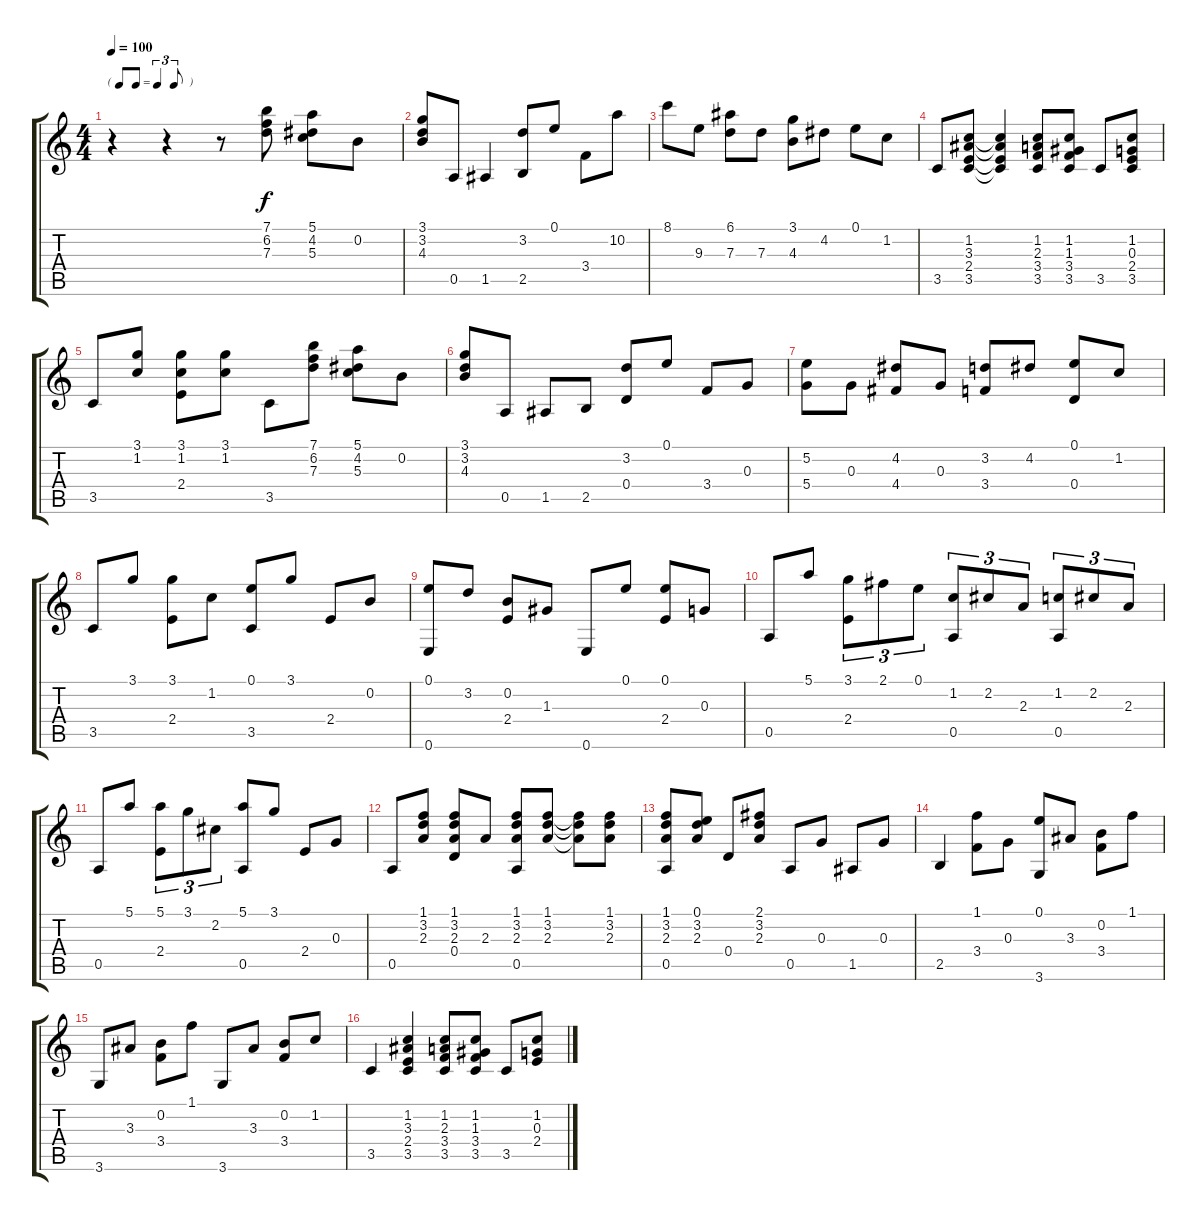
\track "" {instrument acousticguitarsteel}
\staff {score tabs}
\tuning (E4 B3 G3 D3 A2 E2) {hide}
\ts (4 4)
\tf triplet8th
\tempo 100
\clef g2
\ks c
r.4{dy f instrument acousticguitarsteel} r.4 r.8 (7.1 6.2 7.3).8 (5.1 4.2 5.3).8 0.2.8 |
(3.1 3.2 4.3).8 0.5.8 1.5.4 (3.2 2.5).8 0.1.8 3.4.8 10.2.8 |
8.1.8 9.3.8 (6.1 7.3).8 7.3.8 (3.1 4.3).8 4.2.8 0.1.8 1.2.8 |
3.5.8 (1.2 3.3 2.4 3.5).8 (1.2{t} 3.3{t} 2.4{t} 3.5{t}).4 (1.2 2.3 3.4 3.5).8 (1.2 1.3 3.4 3.5).8 3.5.8 (1.2 0.3 2.4 3.5).8 |
3.5.8 (3.1 1.2).8 (3.1 1.2 2.4).8 (3.1 1.2).8 3.5.8 (7.1 6.2 7.3).8 (5.1 4.2 5.3).8 0.2.8 |
(3.1 3.2 4.3).8 0.5.8 1.5.8 2.5.8 (3.2 0.4).8 0.1.8 3.4.8 0.3.8 |
(5.2 5.4).8 0.3.8 (4.2 4.4).8 0.3.8 (3.2 3.4).8 4.2.8 (0.1 0.4).8 1.2.8 |
3.5.8 3.1.8 (3.1 2.4).8 1.2.8 (0.1 3.5).8 3.1.8 2.4.8 0.2.8 |
(0.1 0.6).8 3.2.8 (0.2 2.4).8 1.3.8 0.6.8 0.1.8 (0.1 2.4).8 0.3.8 |
0.5.8 5.1.8 (3.1 2.4).8{tu (3 2)} 2.1.8{tu (3 2)} 0.1.8{tu (3 2)} (1.2 0.5).8{tu (3 2)} 2.2.8{tu (3 2)} 2.3.8{tu (3 2)} (1.2 0.5).8{tu (3 2)} 2.2.8{tu (3 2)} 2.3.8{tu (3 2)} |
0.5.8 5.1.8 (5.1 2.4).8{tu (3 2)} 3.1.8{tu (3 2)} 2.2.8{tu (3 2)} (5.1 0.5).8 3.1.8 2.4.8 0.3.8 |
0.5.8 (1.1 3.2 2.3).8 (1.1 3.2 2.3 0.4).8 2.3.8 (1.1 3.2 2.3 0.5).8 (1.1 3.2 2.3).8 (1.1{t} 3.2{t} 2.3{t}).8 (1.1 3.2 2.3).8 |
(1.1 3.2 2.3 0.5).8 (0.1 3.2 2.3).8 0.4.8 (2.1 3.2 2.3).8 0.5.8 0.3.8 1.5.8 0.3.8 |
2.5.4 (1.1 3.4).8 0.3.8 (0.1 3.6).8 3.3.8 (0.2 3.4).8 1.1.8 |
3.6.8 3.3.8 (0.2 3.4).8 1.1.8 3.6.8 3.3.8 (0.2 3.4).8 1.2.8 |
3.5.4 (1.2 3.3 2.4 3.5).4 (1.2 2.3 3.4 3.5).8 (1.2 1.3 3.4 3.5).8 3.5.8 (1.2 0.3 2.4).8
